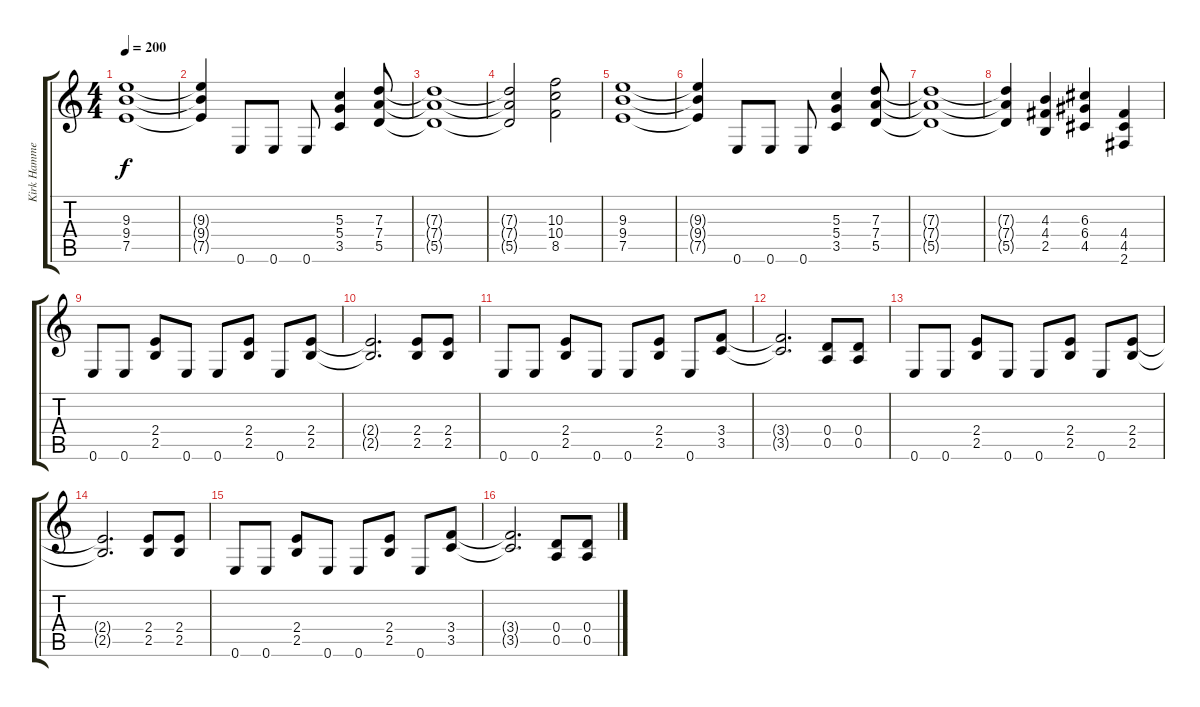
\track ("Kirk Hammet (Guitar)" "Kirk Hamme") {instrument overdrivenguitar}
\staff {score tabs}
\tuning (E4 B3 G3 D3 A2 E2) {hide}
\ts (4 4)
\tempo 200
\clef g2
\ks c
(9.3 9.4 7.5).1{dy f} |
(9.3{t} 9.4{t} 7.5{t}).4 0.6.8 0.6.8 0.6.8 (5.3 5.4 3.5).4 (7.3 7.4 5.5).8 |
(7.3{t} 7.4{t} 5.5{t}).1 |
(7.3{t} 7.4{t} 5.5{t}).2 (10.3 10.4 8.5).2 |
(9.3 9.4 7.5).1 |
(9.3{t} 9.4{t} 7.5{t}).4 0.6.8 0.6.8 0.6.8 (5.3 5.4 3.5).4 (7.3 7.4 5.5).8 |
(7.3{t} 7.4{t} 5.5{t}).1 |
(7.3{t} 7.4{t} 5.5{t}).4 (4.3 4.4 2.5).4 (6.3 6.4 4.5).4 (4.4 4.5 2.6).4 |
0.6.8 0.6.8 (2.4 2.5).8 0.6.8 0.6.8 (2.4 2.5).8 0.6.8 (2.4 2.5).8 |
(2.4{t} 2.5{t}).2{d} (2.4 2.5).8 (2.4 2.5).8 |
0.6.8 0.6.8 (2.4 2.5).8 0.6.8 0.6.8 (2.4 2.5).8 0.6.8 (3.4 3.5).8 |
(3.4{t} 3.5{t}).2{d} (0.4 0.5).8 (0.4 0.5).8 |
0.6.8 0.6.8 (2.4 2.5).8 0.6.8 0.6.8 (2.4 2.5).8 0.6.8 (2.4 2.5).8 |
(2.4{t} 2.5{t}).2{d} (2.4 2.5).8 (2.4 2.5).8 |
0.6.8 0.6.8 (2.4 2.5).8 0.6.8 0.6.8 (2.4 2.5).8 0.6.8 (3.4 3.5).8 |
(3.4{t} 3.5{t}).2{d} (0.4 0.5).8 (0.4 0.5).8
